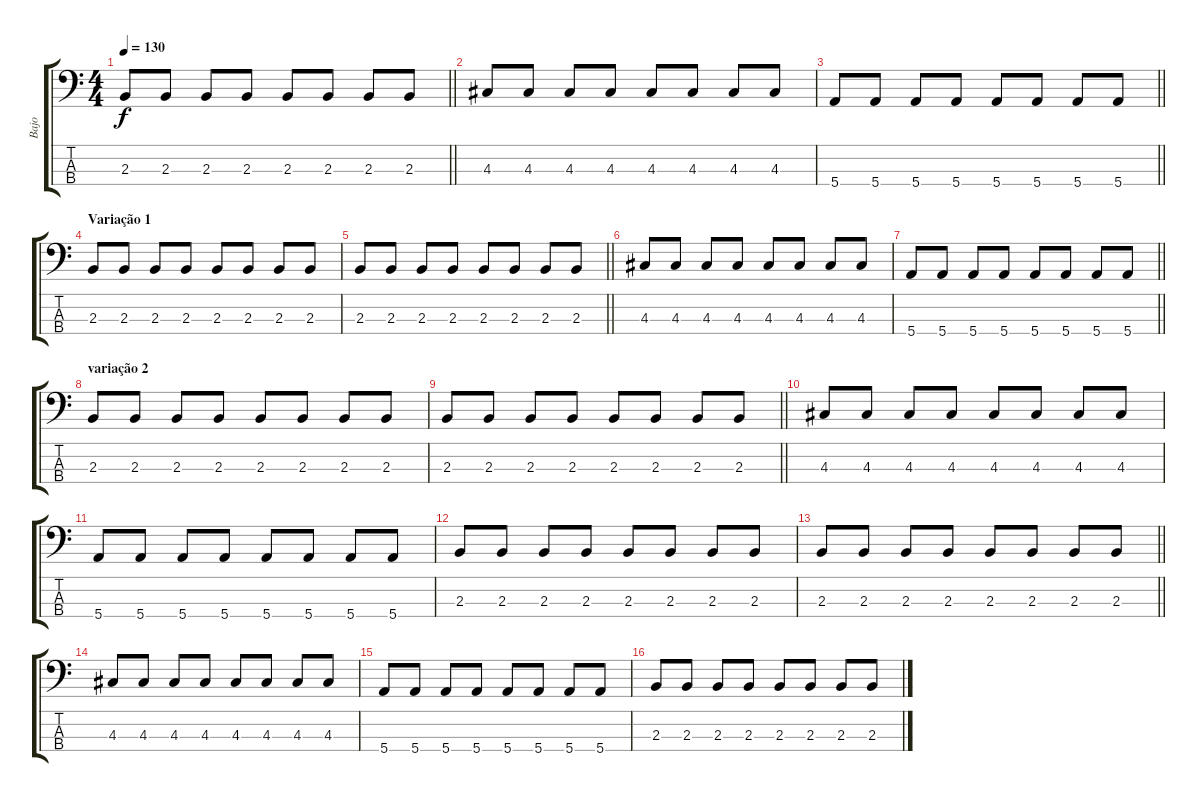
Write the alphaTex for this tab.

\track ("Bajo" "Bajo") {instrument electricbasspick}
\staff {score tabs}
\tuning (G2 D2 A1 E1) {hide}
\ts (4 4)
\tempo 130
\clef f4
\barLineRight lightlight
\ks c
2.3.8{dy f} 2.3.8 2.3.8 2.3.8 2.3.8 2.3.8 2.3.8 2.3.8 |
4.3.8 4.3.8 4.3.8 4.3.8 4.3.8 4.3.8 4.3.8 4.3.8 |
\barLineRight lightlight
5.4.8 5.4.8 5.4.8 5.4.8 5.4.8 5.4.8 5.4.8 5.4.8 |
\section ("" "Variação 1")
2.3.8 2.3.8 2.3.8 2.3.8 2.3.8 2.3.8 2.3.8 2.3.8 |
\barLineRight lightlight
2.3.8 2.3.8 2.3.8 2.3.8 2.3.8 2.3.8 2.3.8 2.3.8 |
4.3.8 4.3.8 4.3.8 4.3.8 4.3.8 4.3.8 4.3.8 4.3.8 |
\barLineRight lightlight
5.4.8 5.4.8 5.4.8 5.4.8 5.4.8 5.4.8 5.4.8 5.4.8 |
\section ("" "variação 2")
2.3.8 2.3.8 2.3.8 2.3.8 2.3.8 2.3.8 2.3.8 2.3.8 |
\barLineRight lightlight
2.3.8 2.3.8 2.3.8 2.3.8 2.3.8 2.3.8 2.3.8 2.3.8 |
4.3.8 4.3.8 4.3.8 4.3.8 4.3.8 4.3.8 4.3.8 4.3.8 |
5.4.8 5.4.8 5.4.8 5.4.8 5.4.8 5.4.8 5.4.8 5.4.8 |
2.3.8 2.3.8 2.3.8 2.3.8 2.3.8 2.3.8 2.3.8 2.3.8 |
\barLineRight lightlight
2.3.8 2.3.8 2.3.8 2.3.8 2.3.8 2.3.8 2.3.8 2.3.8 |
4.3.8 4.3.8 4.3.8 4.3.8 4.3.8 4.3.8 4.3.8 4.3.8 |
5.4.8 5.4.8 5.4.8 5.4.8 5.4.8 5.4.8 5.4.8 5.4.8 |
2.3.8 2.3.8 2.3.8 2.3.8 2.3.8 2.3.8 2.3.8 2.3.8
